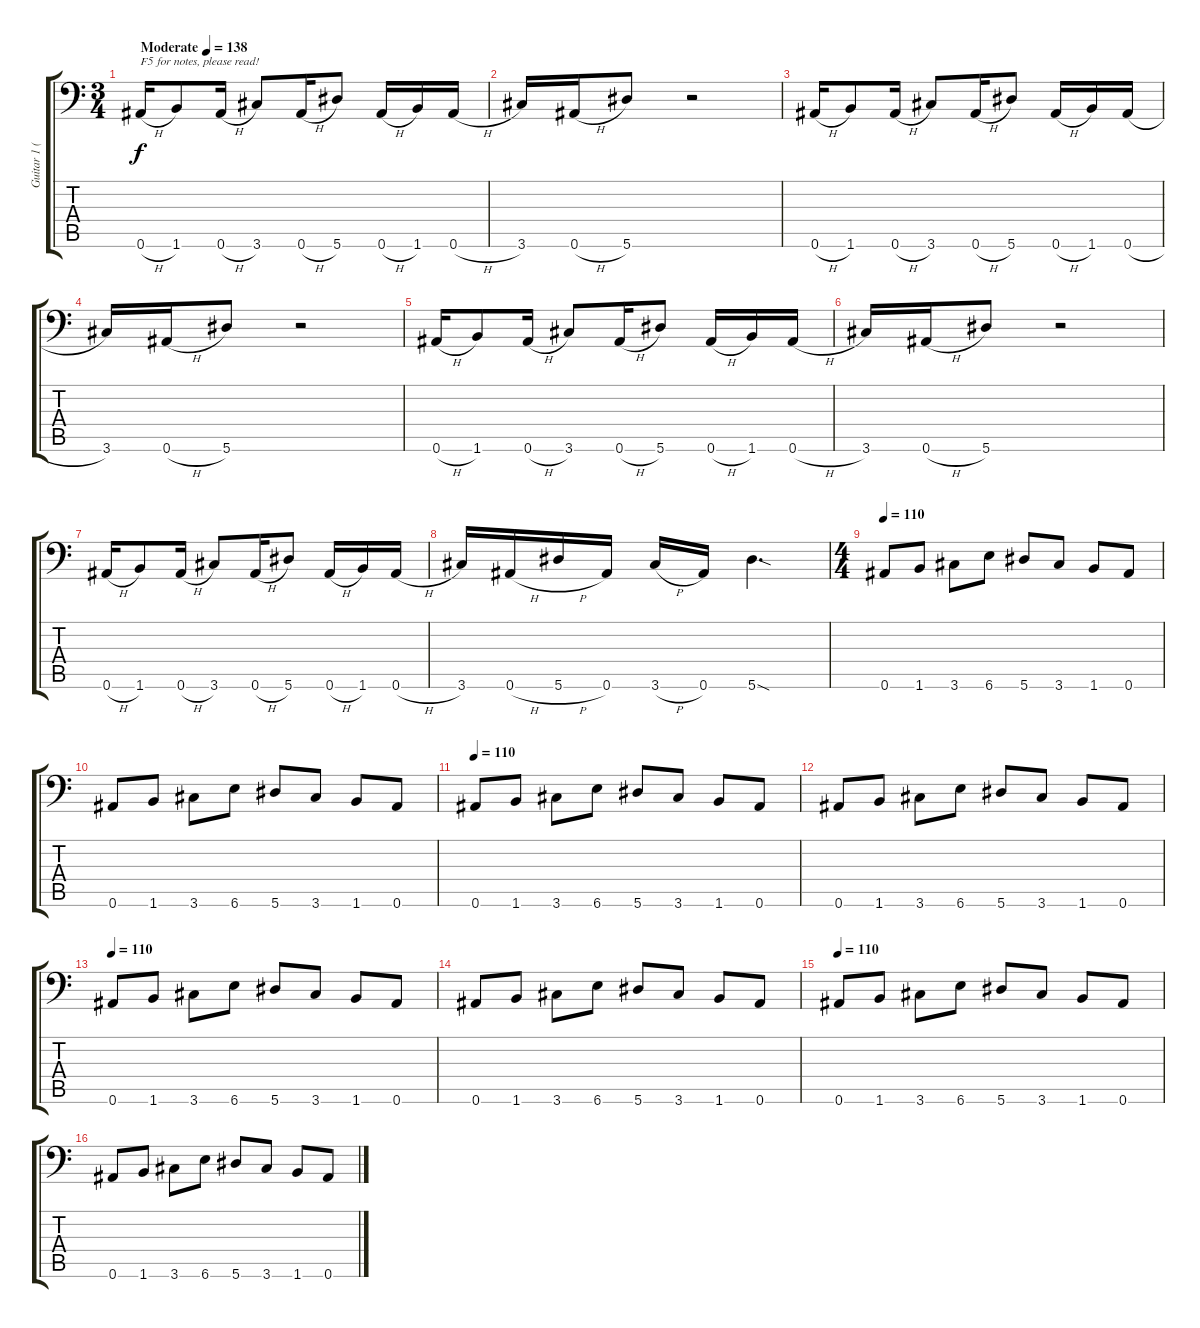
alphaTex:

\track ("Guitar 1 (Right)" "Guitar 1 (") {instrument distortionguitar}
\staff {score tabs}
\tuning (C4 G3 Eb3 Bb2 F2 Bb1) {hide}
\ts (3 4)
\tempo (138 "Moderate")
\clef f4
\ks c
0.6{h}.16{txt "F5 for notes, please read!" dy f instrument distortionguitar} 1.6.8 0.6{h}.16 3.6.8 0.6{h}.16 5.6.8 0.6{h}.16 1.6.16 0.6{h}.16 |
3.6.16 0.6{h}.16 5.6.8 r.2 |
0.6{h}.16 1.6.8 0.6{h}.16 3.6.8 0.6{h}.16 5.6.8 0.6{h}.16 1.6.16 0.6{h}.16 |
3.6.16 0.6{h}.16 5.6.8 r.2 |
0.6{h}.16 1.6.8 0.6{h}.16 3.6.8 0.6{h}.16 5.6.8 0.6{h}.16 1.6.16 0.6{h}.16 |
3.6.16 0.6{h}.16 5.6.8 r.2 |
0.6{h}.16 1.6.8 0.6{h}.16 3.6.8 0.6{h}.16 5.6.8 0.6{h}.16 1.6.16 0.6{h}.16 |
3.6.16 0.6{h}.16 5.6{h}.16 0.6.16 3.6{h}.16 0.6.16 5.6{sod}.4{d} |
\ts (4 4)
\tempo 110
0.6.8 1.6.8 3.6.8 6.6.8 5.6.8 3.6.8 1.6.8 0.6.8 |
0.6.8 1.6.8 3.6.8 6.6.8 5.6.8 3.6.8 1.6.8 0.6.8 |
\tempo 110
0.6.8 1.6.8 3.6.8 6.6.8 5.6.8 3.6.8 1.6.8 0.6.8 |
0.6.8 1.6.8 3.6.8 6.6.8 5.6.8 3.6.8 1.6.8 0.6.8 |
\tempo 110
0.6.8 1.6.8 3.6.8 6.6.8 5.6.8 3.6.8 1.6.8 0.6.8 |
0.6.8 1.6.8 3.6.8 6.6.8 5.6.8 3.6.8 1.6.8 0.6.8 |
\tempo 110
0.6.8 1.6.8 3.6.8 6.6.8 5.6.8 3.6.8 1.6.8 0.6.8 |
0.6.8 1.6.8 3.6.8 6.6.8 5.6.8 3.6.8 1.6.8 0.6.8
